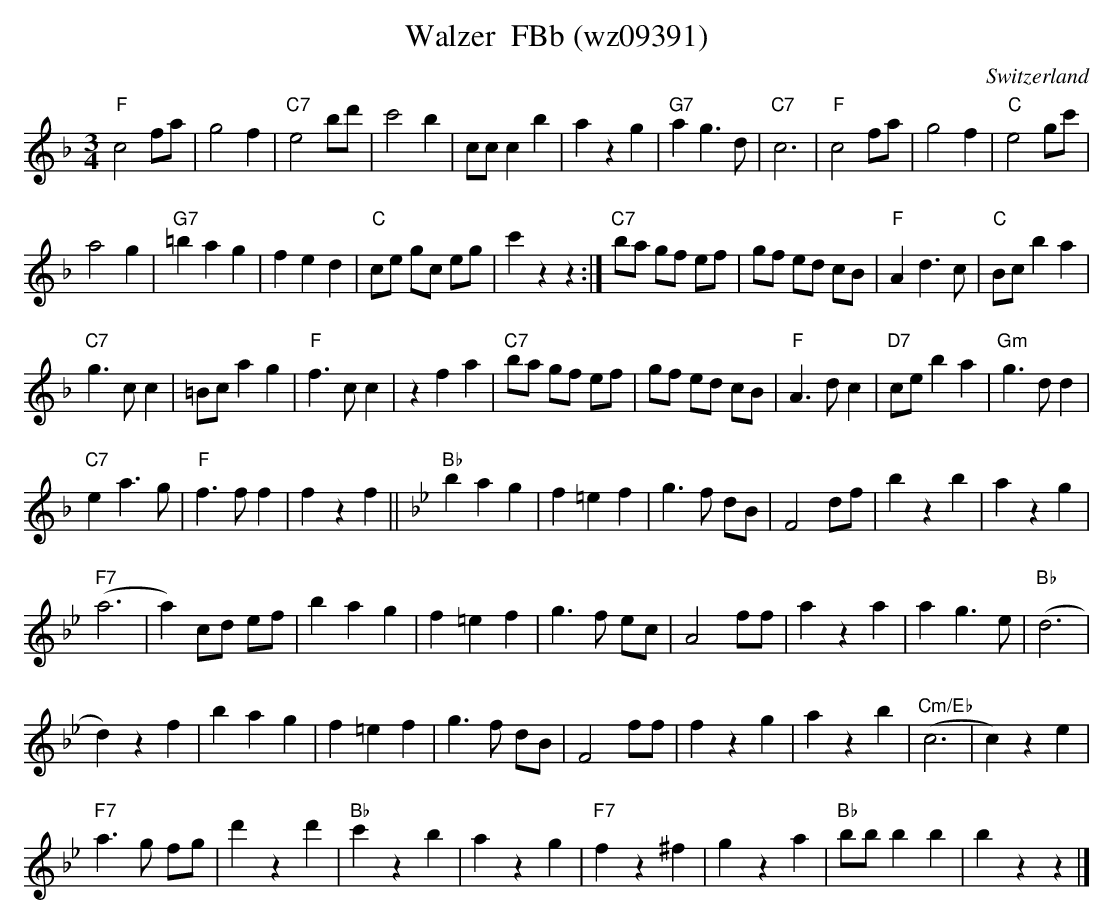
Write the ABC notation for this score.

X:1
T:Walzer  FBb (wz09391)
M:3/4
L:1/4
O:Switzerland
K:F major
"F"c2f/a/ | g2f | "C7"e2 b/d'/ | c'2b | c/c/ cb | azg | "G7"ag>d | "C7"c3 | "F"c2f/a/ | g2f | "C"e2g/c'/ |
a2g | "G7"=bag | fed | "C"c/e/ g/c/ e/g/ | c'zz :| "C7"b/a/ g/f/ e/f/ | g/f/ e/d/  c/B/ | "F"Ad>c | "C"B/c/ ba |
"C7"g>cc | =B/c/ag | "F"f>cc | zfa | "C7"b/a/ g/f/ e/f/ | g/f/ e/d/ c/B/ | "F"A>dc | "D7"c/e/ba | "Gm"g>dd |
"C7"ea>g | "F"f>ff | fzf || [K:Bb] "Bb"bag | f=ef | g>f d/B/ | F2d/f/ | bzb | azg |
("F7"a3 | a) c/d/ e/f/ | bag | f=ef | g>f e/c/ | A2f/f/ | aza | ag>e | ("Bb"d3 |
d)zf | bag | f=ef | g>f d/B/ | F2f/f/ | fzg | azb | ("Cm/Eb"c3 | c)ze |
"F7"a>g f/g/ | d'zd' | "Bb"c'zb | azg | "F7"fz^f | gza | "Bb"b/b/bb | bzz |]
